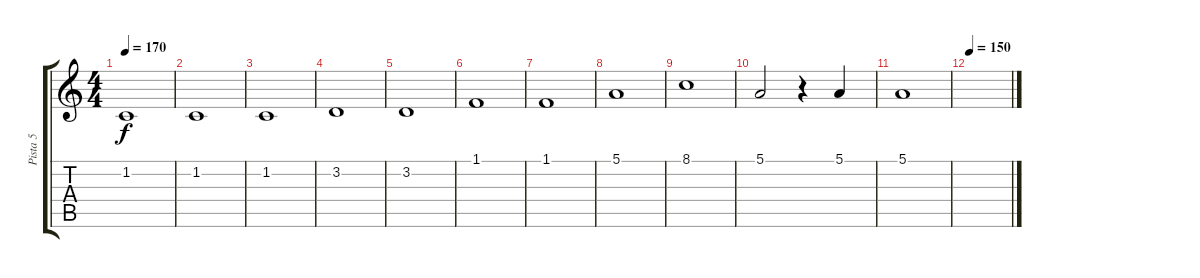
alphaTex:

\track ("Pista 5" "Pista 5") {instrument violin}
\staff {score tabs}
\tuning (E4 B3 G3 D3 A2 E2) {hide}
\ts (4 4)
\tempo 170
\clef g2
\ks c
1.2.1{dy f} |
1.2.1 |
1.2.1 |
3.2.1 |
3.2.1 |
1.1.1 |
1.1.1 |
5.1.1 |
8.1.1 |
5.1.2 r.4 5.1.4 |
5.1.1 |
\tempo 150
